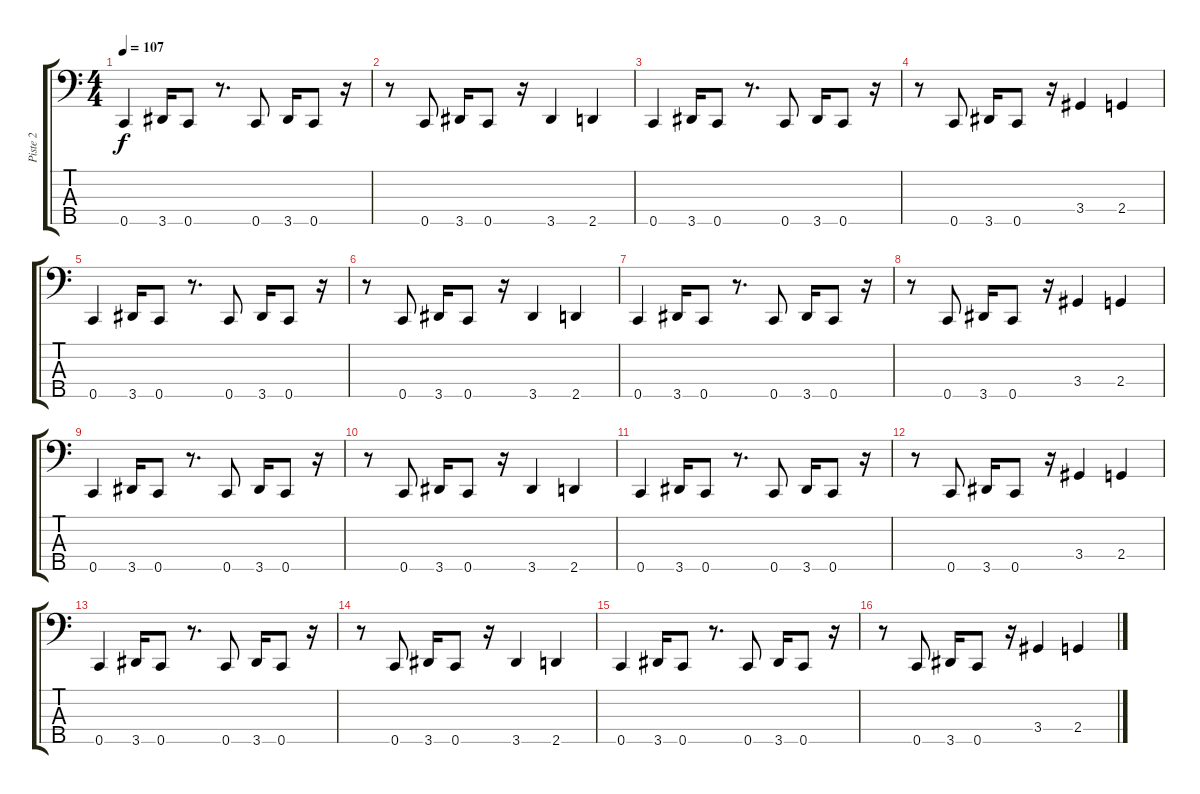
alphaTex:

\track ("Piste 2" "Piste 2") {instrument electricbassfinger}
\staff {score tabs}
\tuning (Ab2 Eb2 Bb1 F1 C1) {hide}
\ts (4 4)
\tempo 107
\clef f4
\ks c
0.5.4{dy f instrument electricbassfinger} 3.5.16 0.5.8 r.8{d} 0.5.8 3.5.16 0.5.8 r.16 |
r.8 0.5.8 3.5.16 0.5.8 r.16 3.5.4 2.5.4 |
0.5.4 3.5.16 0.5.8 r.8{d} 0.5.8 3.5.16 0.5.8 r.16 |
r.8 0.5.8 3.5.16 0.5.8 r.16 3.4.4 2.4.4 |
0.5.4 3.5.16 0.5.8 r.8{d} 0.5.8 3.5.16 0.5.8 r.16 |
r.8 0.5.8 3.5.16 0.5.8 r.16 3.5.4 2.5.4 |
0.5.4 3.5.16 0.5.8 r.8{d} 0.5.8 3.5.16 0.5.8 r.16 |
r.8 0.5.8 3.5.16 0.5.8 r.16 3.4.4 2.4.4 |
0.5.4 3.5.16 0.5.8 r.8{d} 0.5.8 3.5.16 0.5.8 r.16 |
r.8 0.5.8 3.5.16 0.5.8 r.16 3.5.4 2.5.4 |
0.5.4 3.5.16 0.5.8 r.8{d} 0.5.8 3.5.16 0.5.8 r.16 |
r.8 0.5.8 3.5.16 0.5.8 r.16 3.4.4 2.4.4 |
0.5.4 3.5.16 0.5.8 r.8{d} 0.5.8 3.5.16 0.5.8 r.16 |
r.8 0.5.8 3.5.16 0.5.8 r.16 3.5.4 2.5.4 |
0.5.4 3.5.16 0.5.8 r.8{d} 0.5.8 3.5.16 0.5.8 r.16 |
r.8 0.5.8 3.5.16 0.5.8 r.16 3.4.4 2.4.4
